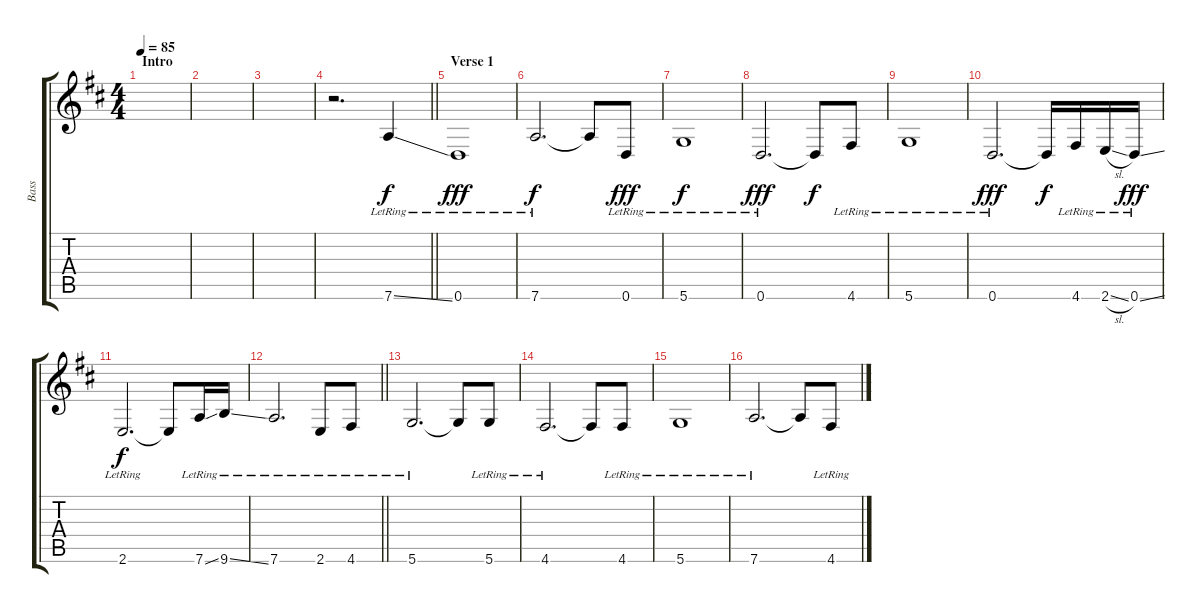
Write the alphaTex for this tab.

\track ("Bass " "Bass ") {instrument electricbassfinger}
\staff {score tabs}
\tuning (D4 A3 F3 C3 G2 D2) {hide}
\ts (4 4)
\section ("" "Intro")
\tempo 85
\clef g2
\ks d
|
|
|
\barLineRight lightlight
r.2{d} 7.6{ss lr}.4 |
\section ("" "Verse 1")
0.6{lr}.1{dy fff} |
7.6{lr}.2{d dy f} 7.6{t}.8 0.6{lr}.8{dy fff} |
5.6{lr}.1{dy f} |
0.6{lr}.2{d dy fff} 0.6{t}.8{dy f} 4.6{lr}.8 |
5.6{lr}.1 |
0.6{lr}.2{d dy fff} 0.6{t}.16{dy f} 4.6{lr}.16 2.6{sl lr}.16 0.6{ss lr}.16{dy fff} |
2.6{lr}.2{d dy f} 2.6{t}.8 7.6{ss lr}.16 9.6{ss lr}.16 |
\barLineRight lightlight
7.6{lr}.2{d} 2.6{lr}.8 4.6{lr}.8 |
\section ("" "")
5.6{lr}.2{d} 5.6{t}.8 5.6{lr}.8 |
4.6{lr}.2{d} 4.6{t}.8 4.6{lr}.8 |
5.6{lr}.1 |
7.6{lr}.2{d} 7.6{t}.8 4.6{lr}.8
